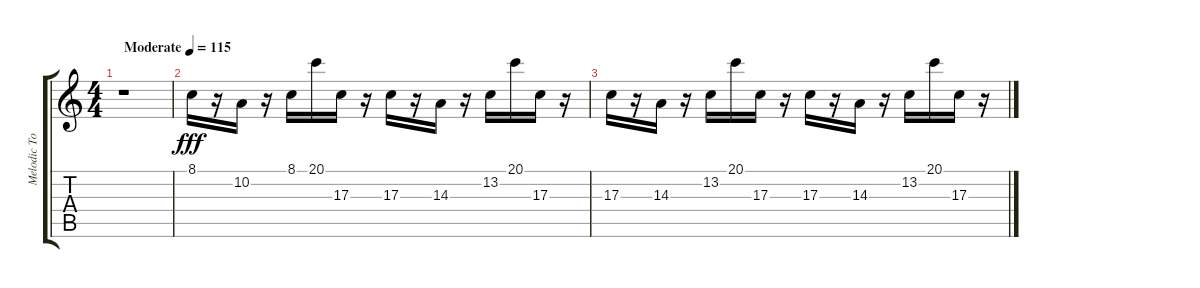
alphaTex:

\track ("Melodic Tom" "Melodic To") {instrument melodictom}
\staff {score tabs}
\tuning (E4 B3 G3 D3 A2 E2) {hide}
\ts (4 4)
\tempo (115 "Moderate")
\clef g2
\ks c
r.1{dy fff instrument melodictom} |
8.1.16 r.16 10.2.16 r.16 8.1.16 20.1.16 17.3.16 r.16 17.3.16 r.16 14.3.16 r.16 13.2.16 20.1.16 17.3.16 r.16 |
17.3.16 r.16 14.3.16 r.16 13.2.16 20.1.16 17.3.16 r.16 17.3.16 r.16 14.3.16 r.16 13.2.16 20.1.16 17.3.16 r.16
